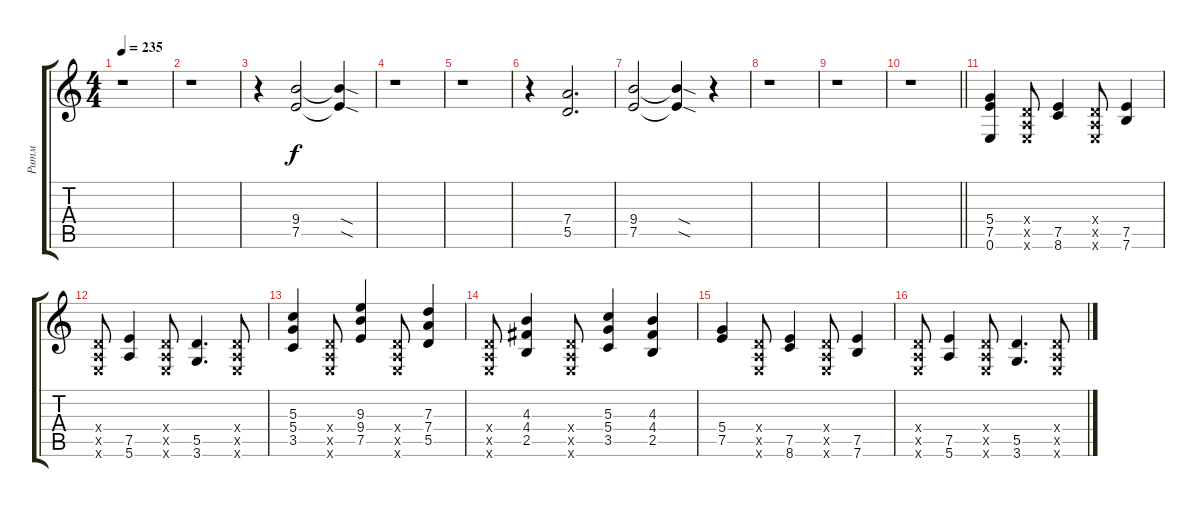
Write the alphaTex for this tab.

\track ("Ритм" "Ритм") {instrument distortionguitar}
\staff {score tabs}
\tuning (E4 B3 G3 D3 A2 E2) {hide}
\ts (4 4)
\tempo 235
\clef g2
\ks c
r.1{dy f} |
r.1 |
r.4{instrument distortionguitar} (9.4 7.5).2 (9.4{sod t} 7.5{sod t}).4 |
r.1 |
r.1 |
r.4 (7.4 5.5).2{d} |
(9.4 7.5).2 (9.4{sod t} 7.5{sod t}).4 r.4 |
r.1 |
r.1 |
\barLineRight lightlight
r.1{instrument distortionguitar} |
(5.4 7.5 0.6).4 (0.4{x} 0.5{x} 0.6{x}).8 (7.5 8.6).4 (0.4{x} 0.5{x} 0.6{x}).8 (7.5 7.6).4 |
(0.4{x} 0.5{x} 0.6{x}).8 (7.5 5.6).4 (0.4{x} 0.5{x} 0.6{x}).8 (5.5 3.6).4{d} (0.4{x} 0.5{x} 0.6{x}).8 |
(5.3 5.4 3.5).4 (0.4{x} 0.5{x} 0.6{x}).8 (9.3 9.4 7.5).4 (0.4{x} 0.5{x} 0.6{x}).8 (7.3 7.4 5.5).4 |
(0.4{x} 0.5{x} 0.6{x}).8 (4.3 4.4 2.5).4 (0.4{x} 0.5{x} 0.6{x}).8 (5.3 5.4 3.5).4 (4.3 4.4 2.5).4 |
(5.4 7.5).4 (0.4{x} 0.5{x} 0.6{x}).8 (7.5 8.6).4 (0.4{x} 0.5{x} 0.6{x}).8 (7.5 7.6).4 |
(0.4{x} 0.5{x} 0.6{x}).8 (7.5 5.6).4 (0.4{x} 0.5{x} 0.6{x}).8 (5.5 3.6).4{d} (0.4{x} 0.5{x} 0.6{x}).8
